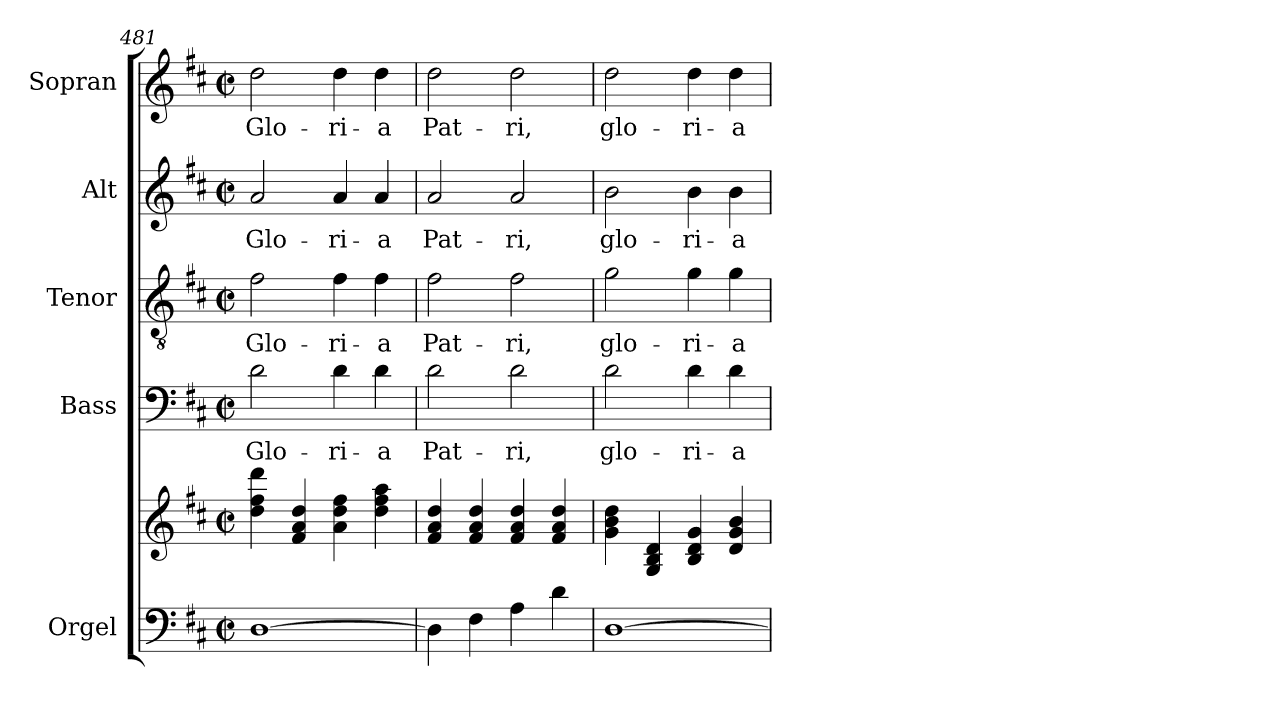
**kern	**kern	**kern	**text	**kern	**text	**kern	**text	**kern	**text
*part5	*part5	*part4	*part4	*part3	*part3	*part2	*part2	*part1	*part1
*staff6	*staff5	*staff4	*staff4	*staff3	*staff3	*staff2	*staff2	*staff1	*staff1
*I"Orgel	*	*I"Bass	*	*I"Tenor	*	*I"Alt	*	*I"Sopran	*
*I'Org.	*	*I'B.	*	*I'T.	*	*I'A.	*	*I'S.	*
*clefF4	*clefG2	*clefF4	*	*clefGv2	*	*clefG2	*	*clefG2	*
*k[f#c#]	*k[f#c#]	*k[f#c#]	*	*k[f#c#]	*	*k[f#c#]	*	*k[f#c#]	*
*D:	*D:	*D:	*	*D:	*	*D:	*	*D:	*
*M2/2	*M2/2	*M2/2	*	*M2/2	*	*M2/2	*	*M2/2	*
*met(c|)	*met(c|)	*met(c|)	*	*met(c|)	*	*met(c|)	*	*met(c|)	*
=481	=481	=481	=481	=481	=481	=481	=481	=481	=481
!	!	!	!LO:LY:b	!	!LO:LY:b	!	!LO:LY:b	!	!LO:LY:b
[1D	4dd\ 4ff#\ 4ddd\	2d\	Glo-	2f#\	Glo-	2a/	Glo-	2dd\	Glo-
.	4f#/ 4a/ 4dd/	.	.	.	.	.	.	.	.
!	!	!	!LO:LY:b	!	!LO:LY:b	!	!LO:LY:b	!	!LO:LY:b
.	4a\ 4dd\ 4ff#\	4d\	-ri-	4f#\	-ri-	4a/	-ri-	4dd\	-ri-
!	!	!	!LO:LY:b	!	!LO:LY:b	!	!LO:LY:b	!	!LO:LY:b
.	4dd\ 4ff#\ 4aa\	4d\	-a	4f#\	-a	4a/	-a	4dd\	-a
=482	=482	=482	=482	=482	=482	=482	=482	=482	=482
!	!	!	!LO:LY:b	!	!LO:LY:b	!	!LO:LY:b	!	!LO:LY:b
4D\]	4f#/ 4a/ 4dd/	2d\	Pat-	2f#\	Pat-	2a/	Pat-	2dd\	Pat-
4F#\	4f#/ 4a/ 4dd/	.	.	.	.	.	.	.	.
!	!	!	!LO:LY:b	!	!LO:LY:b	!	!LO:LY:b	!	!LO:LY:b
4A\	4f#/ 4a/ 4dd/	2d\	-ri,	2f#\	-ri,	2a/	-ri,	2dd\	-ri,
4d\	4f#/ 4a/ 4dd/	.	.	.	.	.	.	.	.
=483	=483	=483	=483	=483	=483	=483	=483	=483	=483
!	!	!	!LO:LY:b	!	!LO:LY:b	!	!LO:LY:b	!	!LO:LY:b
[1D	4g\ 4b\ 4dd\	2d\	glo-	2g\	glo-	2b\	glo-	2dd\	glo-
.	4G/ 4B/ 4d/	.	.	.	.	.	.	.	.
!	!	!	!LO:LY:b	!	!LO:LY:b	!	!LO:LY:b	!	!LO:LY:b
.	4B/ 4d/ 4g/	4d\	-ri-	4g\	-ri-	4b\	-ri-	4dd\	-ri-
!	!	!	!LO:LY:b	!	!LO:LY:b	!	!LO:LY:b	!	!LO:LY:b
.	4d/ 4g/ 4b/	4d\	-a	4g\	-a	4b\	-a	4dd\	-a
=	=	=	=	=	=	=	=	=	=
*-	*-	*-	*-	*-	*-	*-	*-	*-	*-
